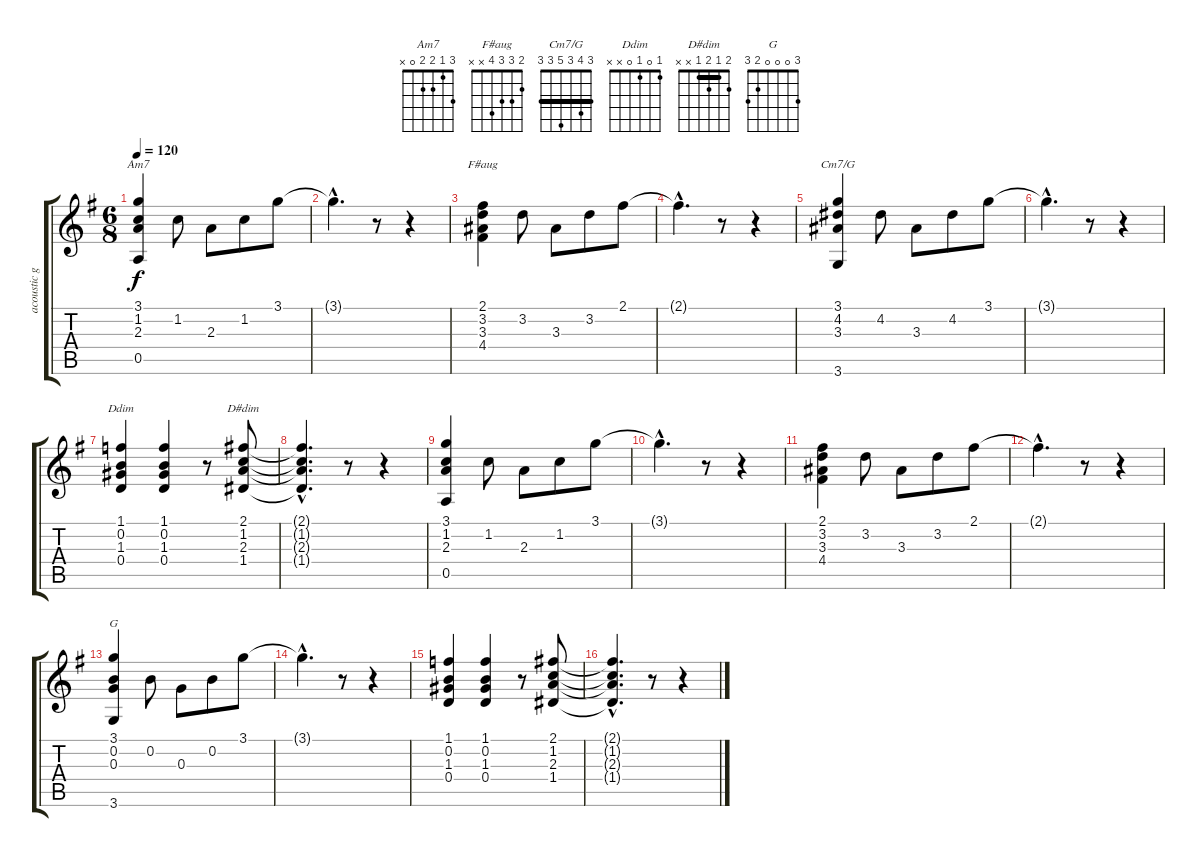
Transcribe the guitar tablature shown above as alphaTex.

\track ("acoustic guitar" "acoustic g") {instrument acousticguitarsteel}
\staff {score tabs}
\tuning (E4 B3 G3 D3 A2 E2) {hide}
\chord ("Am7" 3 1 2 2 0 x)
\chord ("F#aug" 2 3 3 4 x x)
\chord ("Cm7/G" 3 4 3 5 3 3) {barre 3}
\chord ("Ddim" 1 0 1 0 x x)
\chord ("D#dim" 2 1 2 1 x x) {barre 1}
\chord ("G" 3 0 0 0 2 3)
\ts (6 8)
\tempo 120
\clef g2
\ks g
(3.1 1.2 2.3 0.5).4{ch "Am7" dy f} 1.2.8 2.3.8 1.2.8 3.1.8 |
3.1{hac t}.4{d} r.8 r.4 |
(2.1 3.2 3.3 4.4).4{ch "F#aug"} 3.2.8 3.3.8 3.2.8 2.1.8 |
2.1{hac t}.4{d} r.8 r.4 |
(3.1 4.2 3.3 3.6).4{ch "Cm7/G"} 4.2.8 3.3.8 4.2.8 3.1.8 |
3.1{hac t}.4{d} r.8 r.4 |
(1.1 0.2 1.3 0.4).4{ch "Ddim"} (1.1 0.2 1.3 0.4).4 r.8 (2.1 1.2 2.3 1.4).8{ch "D#dim"} |
(2.1{hac t} 1.2{hac t} 2.3{hac t} 1.4{hac t}).4{d} r.8 r.4 |
(3.1 1.2 2.3 0.5).4 1.2.8 2.3.8 1.2.8 3.1.8 |
3.1{hac t}.4{d} r.8 r.4 |
(2.1 3.2 3.3 4.4).4 3.2.8 3.3.8 3.2.8 2.1.8 |
2.1{hac t}.4{d} r.8 r.4 |
(3.1 0.2 0.3 3.6).4{ch "G"} 0.2.8 0.3.8 0.2.8 3.1.8 |
3.1{hac t}.4{d} r.8 r.4 |
(1.1 0.2 1.3 0.4).4 (1.1 0.2 1.3 0.4).4 r.8 (2.1 1.2 2.3 1.4).8 |
(2.1{hac t} 1.2{hac t} 2.3{hac t} 1.4{hac t}).4{d} r.8 r.4
